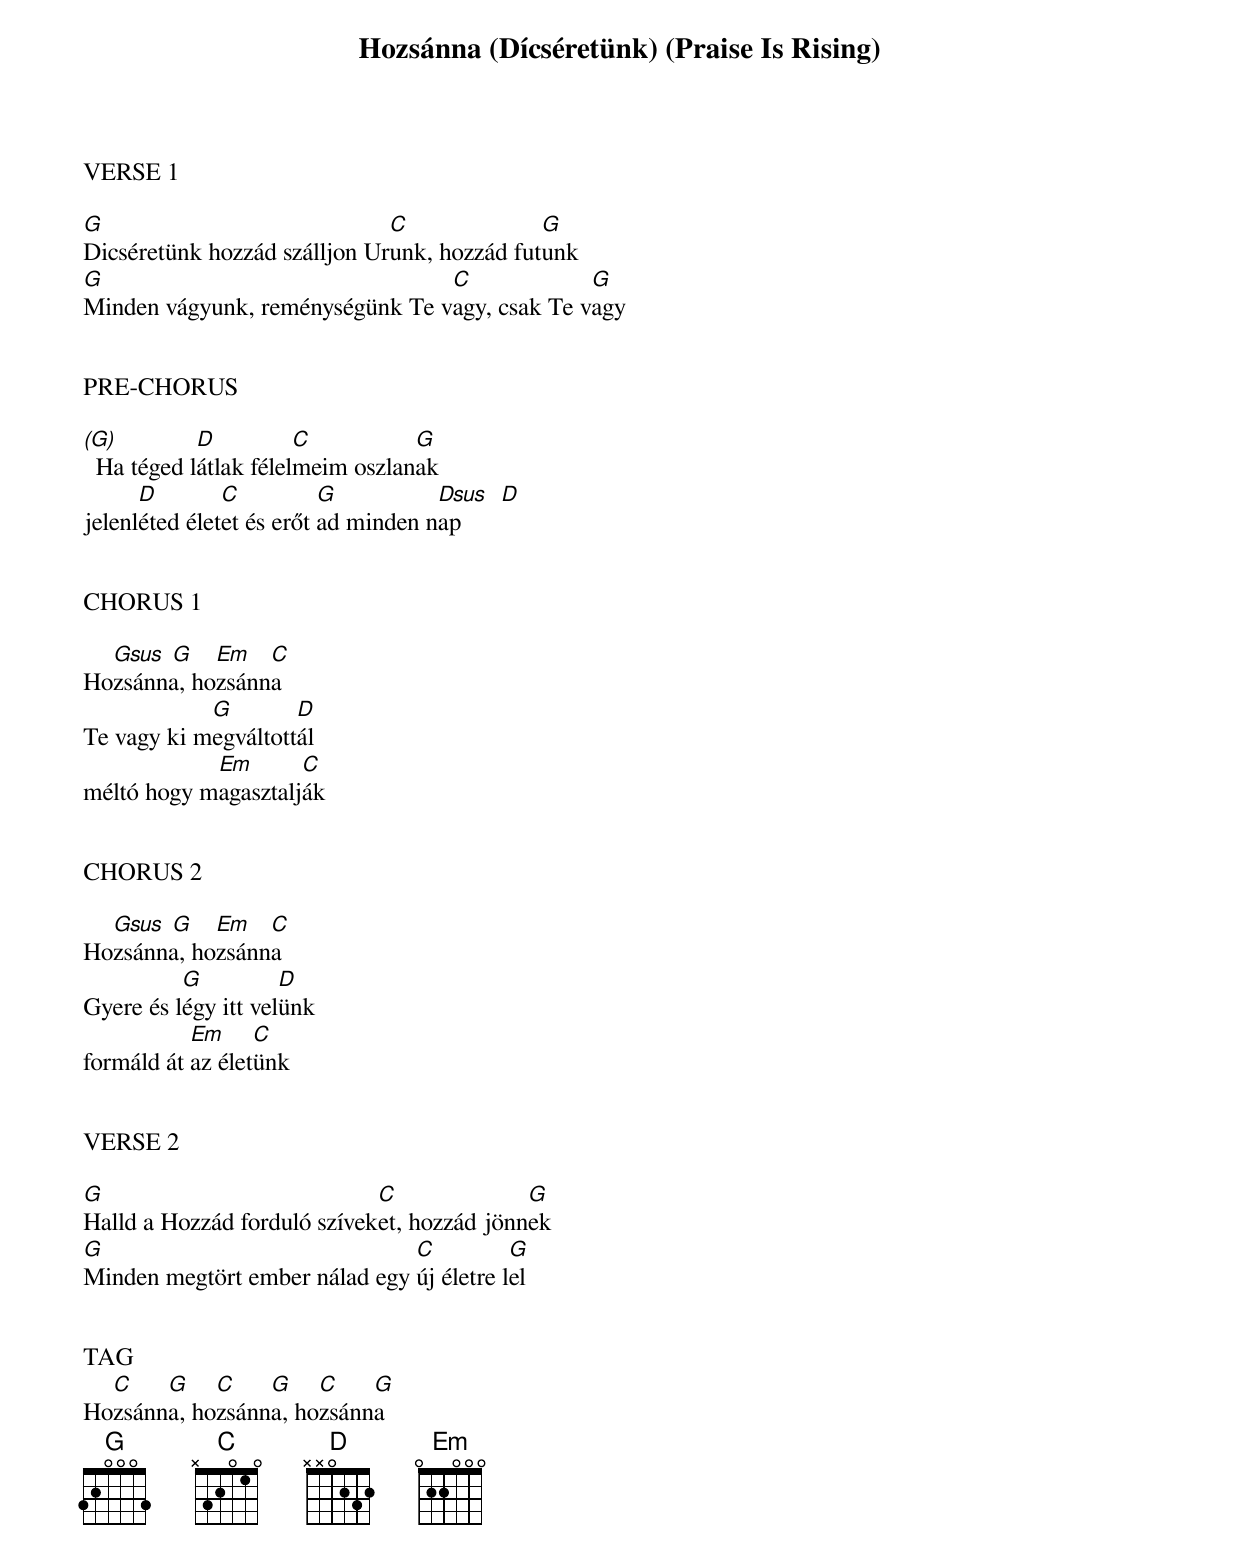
{title: Hozsánna (Dícséretünk) (Praise Is Rising)}
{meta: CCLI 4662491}
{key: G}
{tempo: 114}
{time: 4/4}
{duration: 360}



VERSE 1

[G]Dicséretünk hozzád szálljon Ur[C]unk, hozzád fut[G]unk
[G]Minden vágyunk, reménységünk Te v[C]agy, csak Te v[G]agy


PRE-CHORUS

[(G)]  Ha téged l[D]átlak félel[C]meim oszlan[G]ak
jelenl[D]éted élet[C]et és erőt [G]ad minden n[Dsus   D]ap


CHORUS 1

Ho[Gsus  G]zsánna, ho[Em]zsánn[C]a
Te vagy ki m[G]egváltott[D]ál
méltó hogy m[Em]agasztalj[C]ák


CHORUS 2

Ho[Gsus  G]zsánna, ho[Em]zsánn[C]a
Gyere és l[G]égy itt vel[D]ünk
formáld át [Em]az élet[C]ünk


VERSE 2

[G]Halld a Hozzád forduló szívek[C]et, hozzád jönn[G]ek
[G]Minden megtört ember nálad egy [C]új életre l[G]el


TAG
Ho[C]zsánn[G]a, ho[C]zsánn[G]a, ho[C]zsánn[G]a
